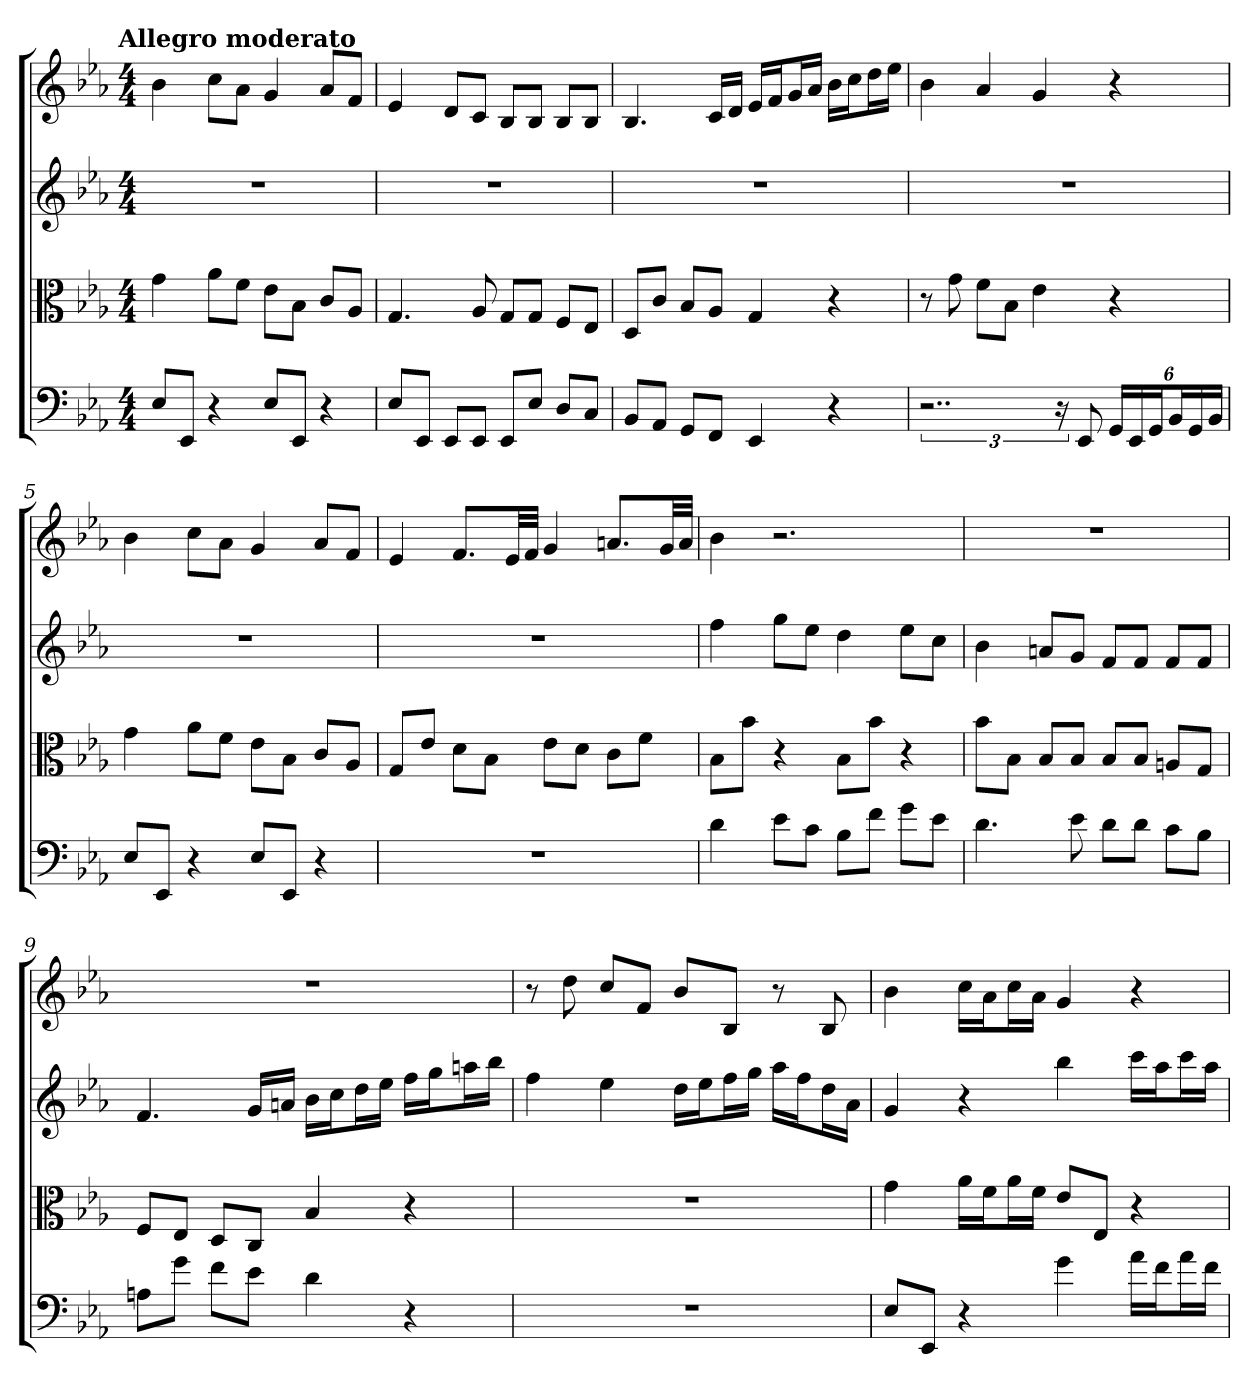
**kern	**kern	**kern	**kern
*part4	*part3	*part2	*part1
*staff4	*staff3	*staff2	*staff1
*clefF4	*clefC3	*	*
*k[b-e-a-]	*k[b-e-a-]	*k[b-e-a-]	*k[b-e-a-]
*E-:	*E-:	*E-:	*E-:
!!LO:TX:omd:t=Allegro moderato
*M4/4	*M4/4	*M4/4	*M4/4
*MM128	*MM128	*MM128	*MM128
=	=	=	=
8E-/L	4g	1r	4b-
8EE-/J	.	.	.
4r	8a-\L	.	8ccL
.	8f\J	.	8a-J
8E-/L	8e-\L	.	4g
8EE-/J	8B-\J	.	.
4r	8c/L	.	8a-L
.	8A-/J	.	8fJ
=2	=2	=2	=2
8E-/L	4.G	1r	4e-
8EE-/J	.	.	.
8EE-/L	.	.	8dL
8EE-/J	8A-	.	8cJ
8EE-/L	8G/L	.	8B-L
8E-/J	8G/J	.	8B-J
8D/L	8F/L	.	8B-L
8C/J	8E-/J	.	8B-J
=3	=3	=3	=3
8BB-/L	8D/L	1r	4.B-
8AA-/J	8c/J	.	.
8GG/L	8B-/L	.	.
8FF/J	8A-/J	.	16cLL
.	.	.	16dJJ
4EE-	4G	.	16e-LL
.	.	.	16fJ
.	.	.	16gL
.	.	.	16a-JJ
4r	4r	.	16b-LL
.	.	.	16ccJ
.	.	.	16ddL
.	.	.	16ee-JJ
=4	=4	=4	=4
3..r	8r	1r	4b-
.	8g	.	.
.	8f\L	.	4a-
.	8B-\J	.	.
.	4e-	.	4g
24r	.	.	.
8EE-	.	.	.
24GG/LL	4r	.	4r
24EE-/	.	.	.
24GG/J	.	.	.
24BB-/L	.	.	.
24GG/	.	.	.
24BB-/JJ	.	.	.
=5	=5	=5	=5
8E-/L	4g	1r	4b-
8EE-/J	.	.	.
4r	8a-\L	.	8ccL
.	8f\J	.	8a-J
8E-/L	8e-\L	.	4g
8EE-/J	8B-\J	.	.
4r	8c/L	.	8a-L
.	8A-/J	.	8fJ
=6	=6	=6	=6
1r	8G/L	1r	4e-
.	8e-/J	.	.
.	8d\L	.	8.fL
.	8B-\J	.	.
.	.	.	32e-LL
.	.	.	32fJJJ
.	8e-\L	.	4g
.	8d\J	.	.
.	8c\L	.	8.anL
.	8f\J	.	.
.	.	.	32gLL
.	.	.	32aJJJ
=7	=7	=7	=7
4d	8B-\L	4ff	4b-
.	8b-\J	.	.
8e-\L	4r	8ggL	2.r
8c\J	.	8ee-J	.
8B-\L	8B-\L	4dd	.
8f\J	8b-\J	.	.
8g\L	4r	8ee-L	.
8e-\J	.	8ccJ	.
=8	=8	=8	=8
4.d	8b-\L	4b-	1r
.	8B-\J	.	.
.	8B-/L	8anL	.
8e-	8B-/J	8gJ	.
8d\L	8B-/L	8fL	.
8d\J	8B-/J	8fJ	.
8c\L	8An/L	8fL	.
8B-\J	8G/J	8fJ	.
=9	=9	=9	=9
8An\L	8F/L	4.f	1r
8g\J	8E-/J	.	.
8f\L	8D/L	.	.
8e-\J	8C/J	16gLL	.
.	.	16anJJ	.
4d	4B-	16b-LL	.
.	.	16ccJ	.
.	.	16ddL	.
.	.	16ee-JJ	.
4r	4r	16ffLL	.
.	.	16ggJ	.
.	.	16aanL	.
.	.	16bb-JJ	.
=10	=10	=10	=10
1r	1r	4ff	8r
.	.	.	8dd
.	.	4ee-	8ccL
.	.	.	8fJ
.	.	16ddLL	8b-L
.	.	16ee-J	.
.	.	16ffL	8B-J
.	.	16ggJJ	.
.	.	16aa-LL	8r
.	.	16ffJ	.
.	.	16ddL	8B-
.	.	16a-JJ	.
=11	=11	=11	=11
8E-/L	4g	4g	4b-
8EE-/J	.	.	.
4r	16a-\LL	4r	16ccLL
.	16f\J	.	16a-J
.	16a-\L	.	16ccL
.	16f\JJ	.	16a-JJ
4g	8e-/L	4bb-	4g
.	8E-/J	.	.
16a-\LL	4r	16cccLL	4r
16f\J	.	16aa-J	.
16a-\L	.	16cccL	.
16f\JJ	.	16aa-JJ	.
=	=	=	=
*-	*-	*-	*-
